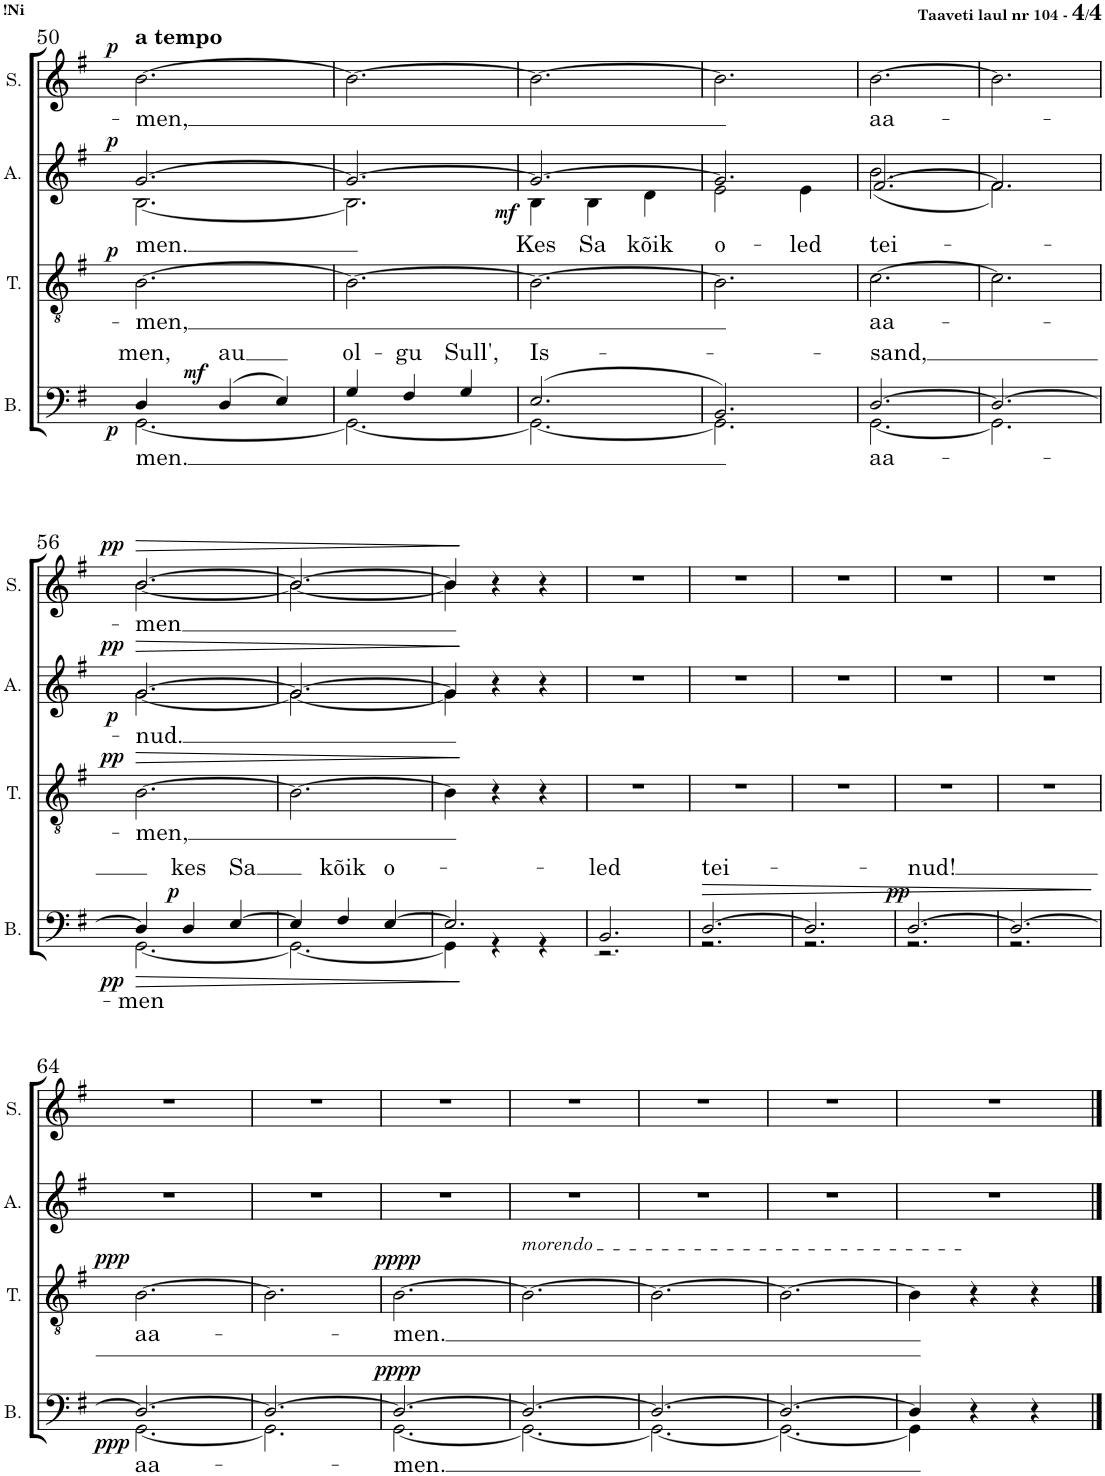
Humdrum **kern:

**kern	**text	**dynam	**kern	**text	**dynam	**kern	**text	**dynam	**kern	**text	**dynam
*part4	*part4	*part4	*part3	*part3	*part3	*part2	*part2	*part2	*part1	*part1	*part1
*staff4	*staff4	*staff4	*staff3	*staff3	*staff3	*staff2	*staff2	*staff2	*staff1	*staff1	*staff1
*I"Bass	*	*	*I"Tenor	*	*	*I"Alto	*	*	*I"Soprano	*	*
*I'B.	*	*	*I'T.	*	*	*I'A.	*	*	*I'S.	*	*
!!LO:PB:g=z
*clefF4	*	*	*clefGv2	*	*	*clefG2	*	*	*clefG2	*	*
*k[f#]	*	*	*k[f#]	*	*	*k[f#]	*	*	*k[f#]	*	*
*M3/4	*	*	*M3/4	*	*	*M3/4	*	*	*M3/4	*	*
=50	=50	=50	=50	=50	=50	=50	=50	=50	=50	=50	=50
!	!	!	!	!	!	!	!	!	!LO:TX:a:B:t=a tempo	!	!
!	!LO:LY:a	!	!	!	!	!	!	!	!	!	!
*^	*	*	*	*	*	*	*	*	*	*	*
!	!	!LO:LY:b	!LO:DY:b	!	!LO:LY:b	!LO:DY:a	!	!LO:LY:b	!LO:DY:a	!	!LO:LY:b	!LO:DY:a
*	*	*	*	*	*	*	*^	*	*	*	*	*
4D/	[2.GG\	-men.	p	[2.B\	-men,	p	[2.g/	[2.B\	men.	p	[2.b\	-men,	p
!	!	!LO:LY:a	!LO:DY:a	!	!	!	!	!	!	!	!	!	!
(4D/	.	au	mf	.	.	.	.	.	.	.	.	.	.
4E/)	.	.	.	.	.	.	.	.	.	.	.	.	.
=51	=51	=51	=51	=51	=51	=51	=51	=51	=51	=51	=51	=51	=51
!	!	!LO:LY:a	!	!	!	!	!	!	!	!	!	!	!
4G/	2.GG\_	ol-	.	2.B\_	.	.	2.g/_	2.B\]	.	.	2.b\_	.	.
!	!	!LO:LY:a	!	!	!	!	!	!	!	!	!	!	!
4F#/	.	-gu	.	.	.	.	.	.	.	.	.	.	.
!	!	!LO:LY:a	!	!	!	!	!	!	!	!	!	!	!
4G/	.	Sull',	.	.	.	.	.	.	.	.	.	.	.
=52	=52	=52	=52	=52	=52	=52	=52	=52	=52	=52	=52	=52	=52
!	!	!LO:LY:a	!	!	!	!	!	!	!LO:LY:b	!LO:DY:b	!	!	!
(2.E/	2.GG\_	Is-	.	2.B\_	.	.	2.g/_	4B\	Kes	mf	2.b\_	.	.
!	!	!	!	!	!	!	!	!	!LO:LY:b	!	!	!	!
.	.	.	.	.	.	.	.	4B\	Sa	.	.	.	.
!	!	!	!	!	!	!	!	!	!LO:LY:b	!	!	!	!
.	.	.	.	.	.	.	.	4d\	kõik	.	.	.	.
=53	=53	=53	=53	=53	=53	=53	=53	=53	=53	=53	=53	=53	=53
!	!	!	!	!	!	!	!	!	!LO:LY:b	!	!	!	!
2.BB/)	2.GG\]	.	.	2.B\]	.	.	2.g/]	2e\	o-	.	2.b\]	.	.
!	!	!	!	!	!	!	!	!	!LO:LY:b	!	!	!	!
.	.	.	.	.	.	.	.	4e\	-led	.	.	.	.
=54	=54	=54	=54	=54	=54	=54	=54	=54	=54	=54	=54	=54	=54
!	!	!LO:LY:a	!	!	!	!	!	!	!	!	!	!	!
!	!	!LO:LY:b	!	!	!LO:LY:b	!	!	!	!LO:LY:b	!	!	!LO:LY:b	!
[2.D/	[2.GG\	aa-	.	[2.c\	aa-	.	[2.f#/	(2.b\	tei-	.	[2.b\	aa-	.
=55	=55	=55	=55	=55	=55	=55	=55	=55	=55	=55	=55	=55	=55
2.D/_	2.GG\]	.	.	2.c\]	.	.	2.f#/]	2.f#\)	.	.	2.b\]	.	.
!!LO:LB:g=z
=56	=56	=56	=56	=56	=56	=56	=56	=56	=56	=56	=56	=56	=56
!	!	!LO:LY:b	!LO:HP:b	!	!LO:LY:b	!LO:HP:b	!	!	!LO:LY:b	!LO:HP:b	!	!LO:LY:b	!LO:HP:b
*	*	*	*	*	*	*	*	*	*	*	*^	*	*
!	!	!	!LO:DY:n=1:b	!	!	!LO:DY:n=1:a	!	!	!	!LO:DY:n=1:a	!	!	!	!
!	!	!	!	!	!	!	!	!	!	!LO:DY:n=2:b	!	!	!	!LO:DY:n=1:a
4D/]	[2.GG\	-men	> pp	[2.B\	-men,	> pp	[2.g/	[2.g\	-nud.	> pp p	[2.b/	[2.b\	-men	> pp
!	!	!LO:LY:a	!LO:DY:n=2:a	!	!	!	!	!	!	!	!	!	!	!
4D/	.	kes	p	.	.	.	.	.	.	.	.	.	.	.
!	!	!LO:LY:a	!	!	!	!	!	!	!	!	!	!	!	!
[4E/	.	Sa	.	.	.	.	.	.	.	.	.	.	.	.
=57	=57	=57	=57	=57	=57	=57	=57	=57	=57	=57	=57	=57	=57	=57
4E/]	2.GG\_	.	.	2.B\_	.	.	2.g/_	2.g\_	.	.	2.b/_	2.b\_	.	.
!	!	!LO:LY:a	!	!	!	!	!	!	!	!	!	!	!	!
4F#/	.	kõik	.	.	.	.	.	.	.	.	.	.	.	.
!	!	!LO:LY:a	!	!	!	!	!	!	!	!	!	!	!	!
[4E/	.	o-	.	.	.	.	.	.	.	.	.	.	.	.
=58	=58	=58	=58	=58	=58	=58	=58	=58	=58	=58	=58	=58	=58	=58
2.E/]	4GG\]	.	.	4B\]	.	.	4g/]	4g\]	.	.	4b/]	4b\]	.	.
.	4r	.	.	4r	.	]	4r	2ryy	.	]	4r	2ryy	.	]
.	4r	.	.	4r	.	.	4r	.	.	.	4r	.	.	.
*	*	*	*	*	*	*	*v	*v	*	*	*	*	*	*
*v	*v	*	*	*	*	*	*	*	*	*v	*v	*	*
.	.	]	.	.	.	.	.	.	.	.	.
=59	=59	=59	=59	=59	=59	=59	=59	=59	=59	=59	=59
!	!LO:LY:a	!	!	!	!	!	!	!	!	!	!
*^	*	*	*	*	*	*	*	*	*	*	*
2.BB/	2.r	-led	.	2.r	.	.	2.r	.	.	2.r	.	.
=60	=60	=60	=60	=60	=60	=60	=60	=60	=60	=60	=60	=60
!	!	!LO:LY:a	!LO:HP:b	!	!	!	!	!	!	!	!	!
[2.D/	2.r	tei-	>	2.r	.	.	2.r	.	.	2.r	.	.
=61	=61	=61	=61	=61	=61	=61	=61	=61	=61	=61	=61	=61
2.D/]	2.r	.	.	2.r	.	.	2.r	.	.	2.r	.	.
=62	=62	=62	=62	=62	=62	=62	=62	=62	=62	=62	=62	=62
!	!	!LO:LY:a	!LO:DY:a	!	!	!	!	!	!	!	!	!
[2.D/	2.r	-nud!	pp	2.r	.	.	2.r	.	.	2.r	.	.
=63	=63	=63	=63	=63	=63	=63	=63	=63	=63	=63	=63	=63
2.D/_	2.r	.	.	2.r	.	.	2.r	.	.	2.r	.	.
*v	*v	*	*	*	*	*	*	*	*	*	*	*
.	.	]	.	.	.	.	.	.	.	.	.
!!LO:LB:g=z
=64	=64	=64	=64	=64	=64	=64	=64	=64	=64	=64	=64
*^	*	*	*	*	*	*	*	*	*	*	*
!	!	!LO:LY:b	!LO:DY:b	!	!LO:LY:b	!LO:DY:a	!	!	!	!	!	!
2.D/_	[2.GG\	aa-	ppp	[2.B\	aa-	ppp	2.r	.	.	2.r	.	.
=65	=65	=65	=65	=65	=65	=65	=65	=65	=65	=65	=65	=65
2.D/_	2.GG\]	.	.	2.B\]	.	.	2.r	.	.	2.r	.	.
=66	=66	=66	=66	=66	=66	=66	=66	=66	=66	=66	=66	=66
!	!	!LO:LY:b	!LO:DY:a	!	!LO:LY:b	!LO:DY:a	!	!	!	!	!	!
2.D/_	[2.GG\	-men.	pppp	[2.B\	-men.	pppp	2.r	.	.	2.r	.	.
=67	=67	=67	=67	=67	=67	=67	=67	=67	=67	=67	=67	=67
!	!	!	!	!LO:TX:a:i:t=morendo	!	!	!	!	!	!	!	!
2.D/_	2.GG\_	.	.	2.B\_	.	.	2.r	.	.	2.r	.	.
=68	=68	=68	=68	=68	=68	=68	=68	=68	=68	=68	=68	=68
2.D/_	2.GG\_	.	.	2.B\_	.	.	2.r	.	.	2.r	.	.
=69	=69	=69	=69	=69	=69	=69	=69	=69	=69	=69	=69	=69
2.D/_	2.GG\_	.	.	2.B\_	.	.	2.r	.	.	2.r	.	.
=70	=70	=70	=70	=70	=70	=70	=70	=70	=70	=70	=70	=70
4D/]	4GG\]	.	.	4B\]	.	.	2.r	.	.	2.r	.	.
4r	2ryy	.	.	4r	.	.	.	.	.	.	.	.
4r	.	.	.	4r	.	.	.	.	.	.	.	.
*v	*v	*	*	*	*	*	*	*	*	*	*	*
==	==	==	==	==	==	==	==	==	==	==	==
*-	*-	*-	*-	*-	*-	*-	*-	*-	*-	*-	*-
